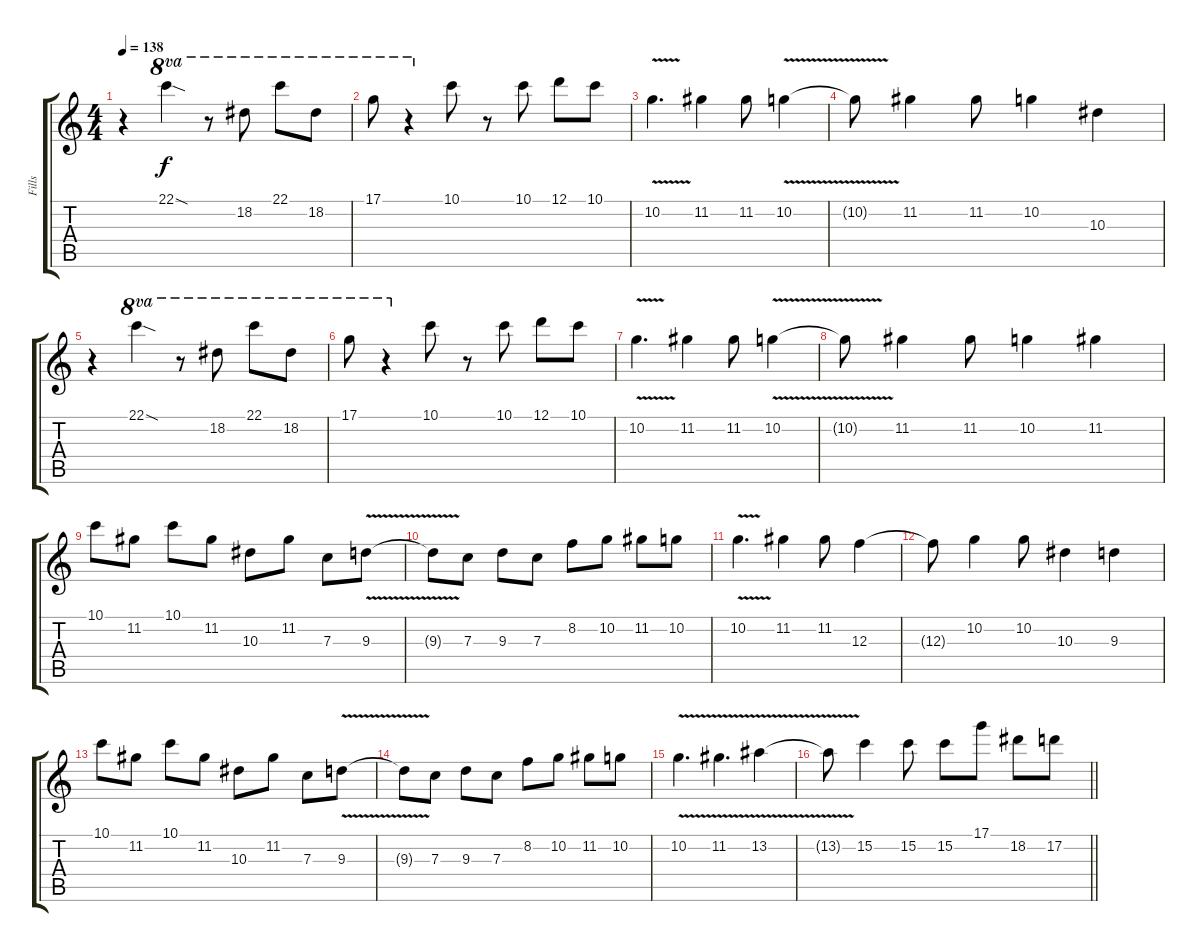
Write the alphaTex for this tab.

\track ("Fills" "Fills") {instrument distortionguitar}
\staff {score tabs}
\tuning (D4 A3 F3 C3 G2 C2) {hide}
\ts (4 4)
\tempo 138
\clef g2
\ks c
r.4{dy f} 22.1{sod}.4{ot 8va} r.8{ot 8va} 18.2.8{ot 8va} 22.1.8{ot 8va} 18.2.8{ot 8va} |
17.1.8{ot 8va} r.4{ot 8va} 10.1.8 r.8 10.1.8 12.1.8 10.1.8 |
10.2{v}.4{d} 11.2.4 11.2.8 10.2{v}.4 |
10.2{t}.8 11.2.4 11.2.8 10.2.4 10.3.4 |
r.4 22.1{sod}.4{ot 8va} r.8{ot 8va} 18.2.8{ot 8va} 22.1.8{ot 8va} 18.2.8{ot 8va} |
17.1.8{ot 8va} r.4{ot 8va} 10.1.8 r.8 10.1.8 12.1.8 10.1.8 |
10.2{v}.4{d} 11.2.4 11.2.8 10.2{v}.4 |
10.2{t}.8 11.2.4 11.2.8 10.2.4 11.2.4 |
10.1.8 11.2.8 10.1.8 11.2.8 10.3.8 11.2.8 7.3.8 9.3{v}.8 |
9.3{t}.8 7.3.8 9.3.8 7.3.8 8.2.8 10.2.8 11.2.8 10.2.8 |
10.2{v}.4{d} 11.2.4 11.2.8 12.3.4 |
12.3{t}.8 10.2.4 10.2.8 10.3.4 9.3.4 |
10.1.8 11.2.8 10.1.8 11.2.8 10.3.8 11.2.8 7.3.8 9.3{v}.8 |
9.3{t}.8 7.3.8 9.3.8 7.3.8 8.2.8 10.2.8 11.2.8 10.2.8 |
10.2{v}.4{d} 11.2{v}.4{d} 13.2{v}.4 |
\barLineRight lightlight
13.2{t}.8 15.2.4 15.2.8 15.2.8 17.1.8 18.2.8 17.2.8
